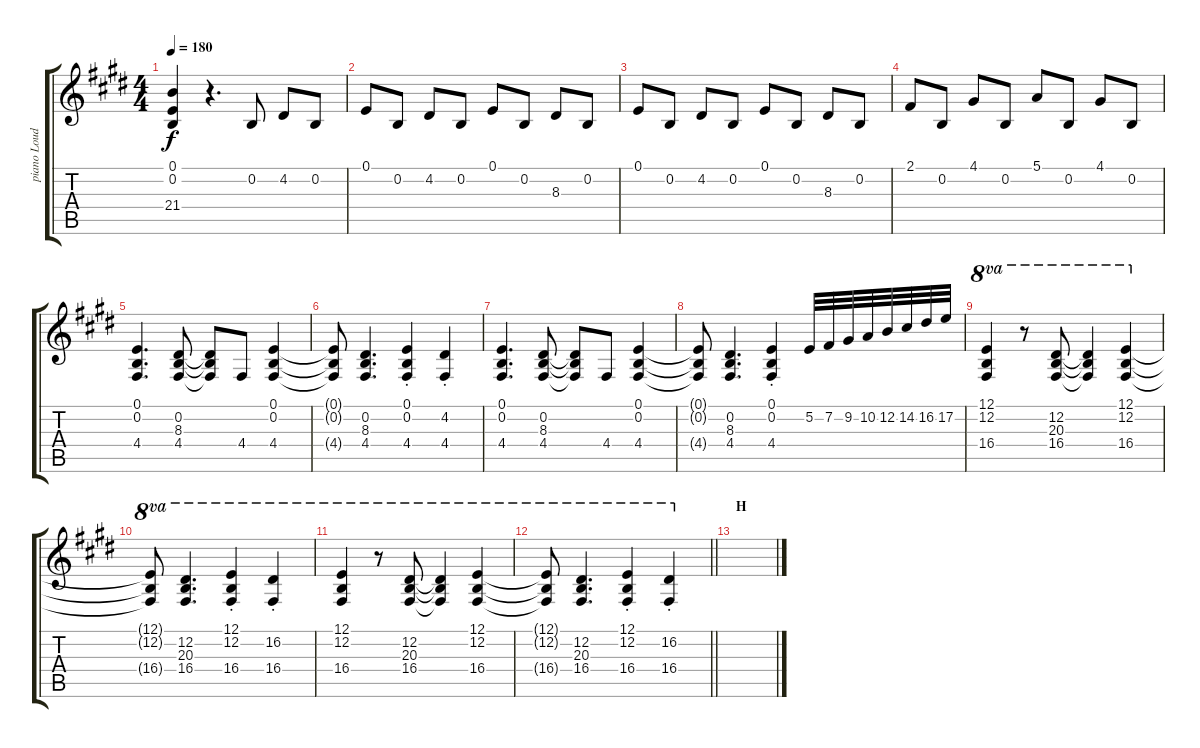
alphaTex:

\track ("piano Loud" "piano Loud") {instrument electricgrandpiano}
\staff {score tabs}
\tuning (E4 B3 G3 D3 A2 E2) {hide}
\ts (4 4)
\tempo 180
\clef g2
\ks e
(0.1 0.2 21.4).4{dy f} r.4{d} 0.2.8 4.2.8 0.2.8 |
0.1.8 0.2.8 4.2.8 0.2.8 0.1.8 0.2.8 8.3.8 0.2.8 |
0.1.8 0.2.8 4.2.8 0.2.8 0.1.8 0.2.8 8.3.8 0.2.8 |
2.1.8 0.2.8 4.1.8 0.2.8 5.1.8 0.2.8 4.1.8 0.2.8 |
(0.1 0.2 4.4).4{d} (0.2 8.3 4.4).8 (0.2{t} 8.3{t} 4.4{t}).8 4.4.8 (0.1 0.2 4.4).4 |
(0.1{t} 0.2{t} 4.4{t}).8 (0.2 8.3 4.4).4{d} (0.1{st} 0.2{st} 4.4{st}).4 (4.2{st} 4.4{st}).4 |
(0.1 0.2 4.4).4{d} (0.2 8.3 4.4).8 (0.2{t} 8.3{t} 4.4{t}).8 4.4.8 (0.1 0.2 4.4).4 |
(0.1{t} 0.2{t} 4.4{t}).8 (0.2 8.3 4.4).4{d} (0.1{st} 0.2{st} 4.4{st}).4 5.2.32{txt ""} 7.2.32 9.2.32 10.2.32 12.2.32 14.2.32 16.2.32 17.2.32 |
(12.1 12.2 16.4).4{ot 8va} r.8{ot 8va} (12.2 20.3 16.4).8{ot 8va} (12.2{t} 20.3{t} 16.4{t}).4{ot 8va} (12.1 12.2 16.4).4{ot 8va} |
(12.1{t} 12.2{t} 16.4{t}).8{ot 8va} (12.2 20.3 16.4).4{d ot 8va} (12.1{st} 12.2{st} 16.4{st}).4{ot 8va} (16.2{st} 16.4{st}).4{ot 8va} |
(12.1 12.2 16.4).4{ot 8va} r.8{ot 8va} (12.2 20.3 16.4).8{ot 8va} (12.2{t} 20.3{t} 16.4{t}).4{ot 8va} (12.1 12.2 16.4).4{ot 8va} |
\barLineRight lightlight
(12.1{t} 12.2{t} 16.4{t}).8{ot 8va} (12.2 20.3 16.4).4{d ot 8va} (12.1{st} 12.2{st} 16.4{st}).4{ot 8va} (16.2{st} 16.4{st}).4{ot 8va} |
\section ("" "H")
